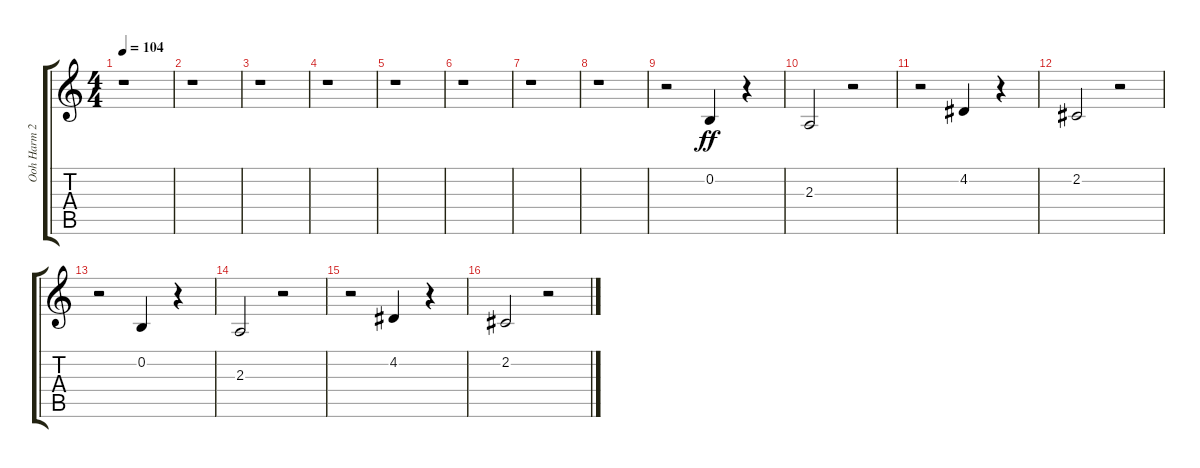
\track ("Ooh Harm 2" "Ooh Harm 2") {instrument voiceoohs}
\staff {score tabs}
\tuning (E4 B3 G3 D3 A2 E2) {hide}
\ts (4 4)
\tempo 104
\clef g2
\ks c
r.1{dy ff} |
r.1 |
r.1 |
r.1 |
r.1 |
r.1 |
r.1 |
r.1 |
r.2 0.2.4 r.4 |
2.3.2 r.2 |
r.2 4.2.4 r.4 |
2.2.2 r.2 |
r.2 0.2.4 r.4 |
2.3.2 r.2 |
r.2 4.2.4 r.4 |
2.2.2 r.2
